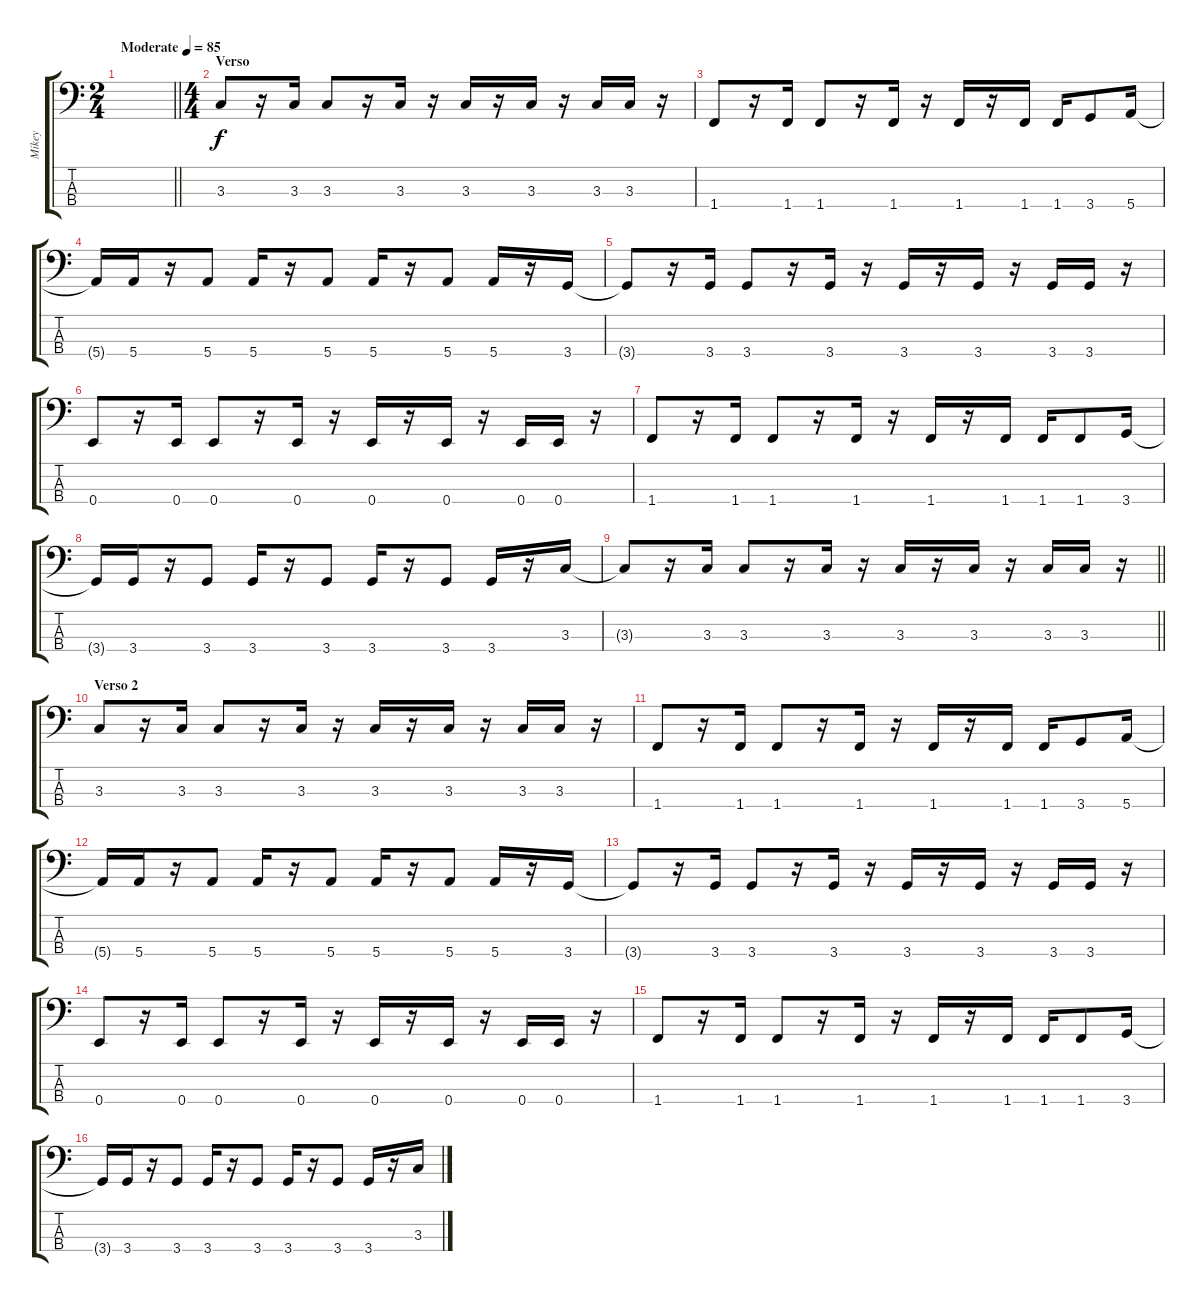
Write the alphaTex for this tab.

\track ("Mikey" "Mikey") {instrument electricbassfinger}
\staff {score tabs}
\tuning (G2 D2 A1 E1) {hide}
\ts (2 4)
\tempo (85 "Moderate")
\clef f4
\barLineRight lightlight
\ks c
|
\ts (4 4)
\section ("" "Verso")
3.3.8 r.16 3.3.16 3.3.8 r.16 3.3.16 r.16 3.3.16 r.16 3.3.16 r.16 3.3.16 3.3.16 r.16 |
1.4.8 r.16 1.4.16 1.4.8 r.16 1.4.16 r.16 1.4.16 r.16 1.4.16 1.4.16 3.4.8 5.4.16 |
5.4{t}.16 5.4.16 r.16 5.4.8 5.4.16 r.16 5.4.8 5.4.16 r.16 5.4.8 5.4.16 r.16 3.4.16 |
3.4{t}.8 r.16 3.4.16 3.4.8 r.16 3.4.16 r.16 3.4.16 r.16 3.4.16 r.16 3.4.16 3.4.16 r.16 |
0.4.8 r.16 0.4.16 0.4.8 r.16 0.4.16 r.16 0.4.16 r.16 0.4.16 r.16 0.4.16 0.4.16 r.16 |
1.4.8 r.16 1.4.16 1.4.8 r.16 1.4.16 r.16 1.4.16 r.16 1.4.16 1.4.16 1.4.8 3.4.16 |
3.4{t}.16 3.4.16 r.16 3.4.8 3.4.16 r.16 3.4.8 3.4.16 r.16 3.4.8 3.4.16 r.16 3.3.16 |
\barLineRight lightlight
3.3{t}.8 r.16 3.3.16 3.3.8 r.16 3.3.16 r.16 3.3.16 r.16 3.3.16 r.16 3.3.16 3.3.16 r.16 |
\section ("" "Verso 2")
3.3.8 r.16 3.3.16 3.3.8 r.16 3.3.16 r.16 3.3.16 r.16 3.3.16 r.16 3.3.16 3.3.16 r.16 |
1.4.8 r.16 1.4.16 1.4.8 r.16 1.4.16 r.16 1.4.16 r.16 1.4.16 1.4.16 3.4.8 5.4.16 |
5.4{t}.16 5.4.16 r.16 5.4.8 5.4.16 r.16 5.4.8 5.4.16 r.16 5.4.8 5.4.16 r.16 3.4.16 |
3.4{t}.8 r.16 3.4.16 3.4.8 r.16 3.4.16 r.16 3.4.16 r.16 3.4.16 r.16 3.4.16 3.4.16 r.16 |
0.4.8 r.16 0.4.16 0.4.8 r.16 0.4.16 r.16 0.4.16 r.16 0.4.16 r.16 0.4.16 0.4.16 r.16 |
1.4.8 r.16 1.4.16 1.4.8 r.16 1.4.16 r.16 1.4.16 r.16 1.4.16 1.4.16 1.4.8 3.4.16 |
3.4{t}.16 3.4.16 r.16 3.4.8 3.4.16 r.16 3.4.8 3.4.16 r.16 3.4.8 3.4.16 r.16 3.3.16
